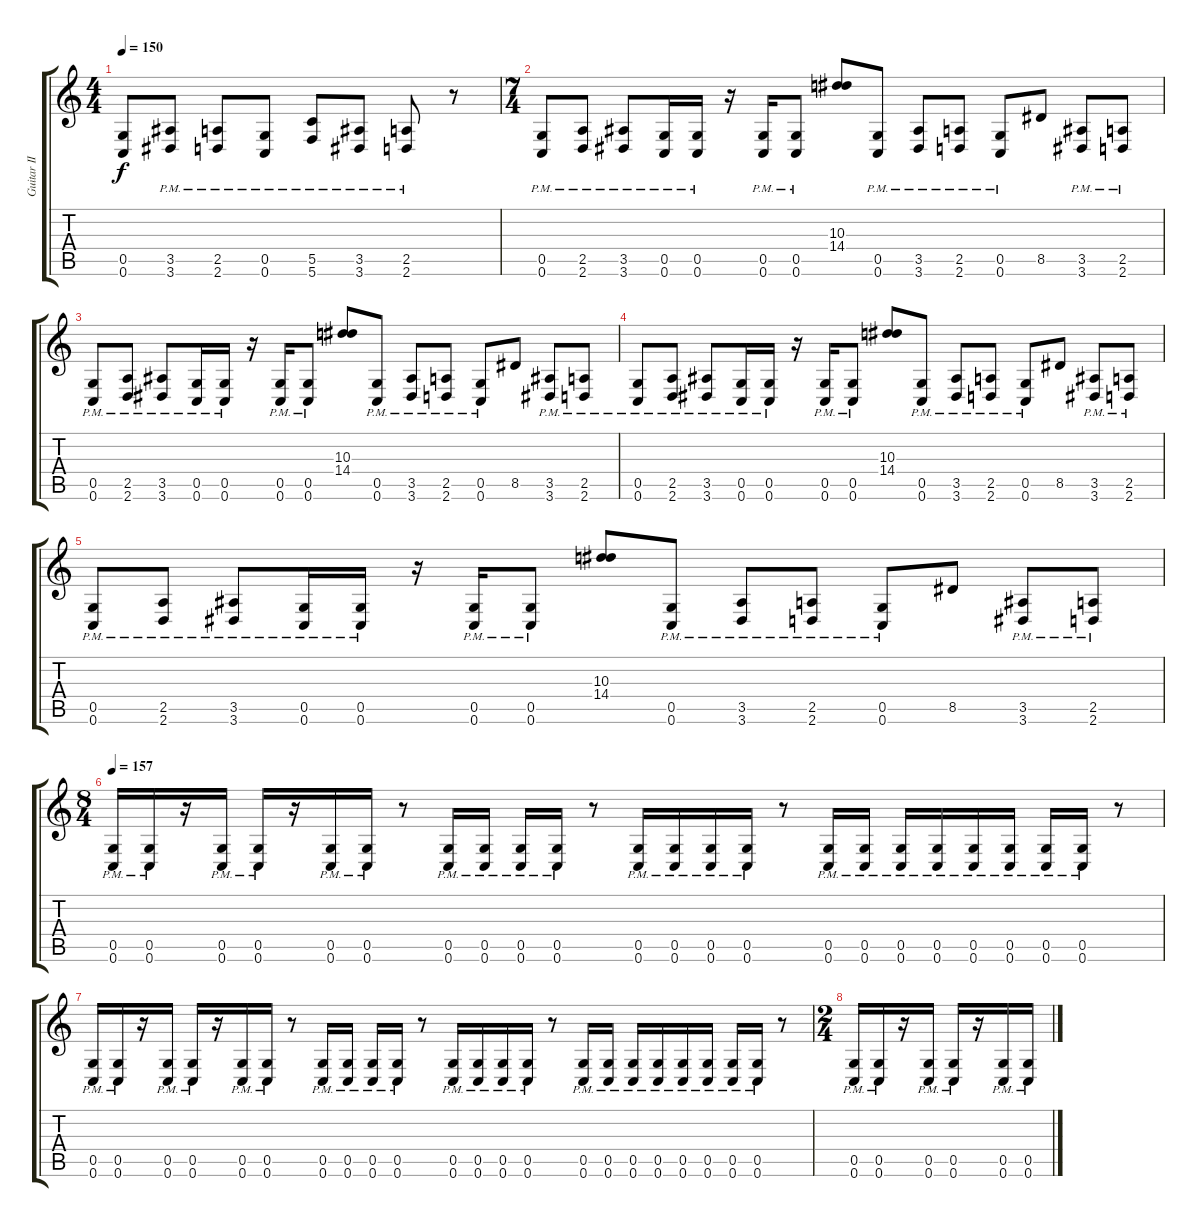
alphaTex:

\track ("Guitar II" "Guitar II") {instrument overdrivenguitar}
\staff {score tabs}
\tuning (D4 A3 F3 C3 G2 C2) {hide}
\ts (4 4)
\tempo 150
\clef g2
\ks c
(0.5 0.6).8{dy f} (3.5{pm} 3.6{pm}).8 (2.5{pm} 2.6{pm}).8 (0.5{pm} 0.6{pm}).8 (5.5{pm} 5.6{pm}).8 (3.5{pm} 3.6{pm}).8 (2.5{pm} 2.6{pm}).8 r.8 |
\ts (7 4)
(0.5{pm} 0.6{pm}).8 (2.5{pm} 2.6{pm}).8 (3.5{pm} 3.6{pm}).8 (0.5{pm} 0.6{pm}).16 (0.5{pm} 0.6{pm}).16 r.16 (0.5{pm} 0.6{pm}).16 (0.5{pm} 0.6{pm}).8 (10.3 14.4).8 (0.5{pm} 0.6{pm}).8 (3.5{pm} 3.6{pm}).8 (2.5{pm} 2.6{pm}).8 (0.5{pm} 0.6{pm}).8 8.5.8 (3.5{pm} 3.6{pm}).8 (2.5{pm} 2.6{pm}).8 |
(0.5{pm} 0.6{pm}).8 (2.5{pm} 2.6{pm}).8 (3.5{pm} 3.6{pm}).8 (0.5{pm} 0.6{pm}).16 (0.5{pm} 0.6{pm}).16 r.16 (0.5{pm} 0.6{pm}).16 (0.5{pm} 0.6{pm}).8 (10.3 14.4).8 (0.5{pm} 0.6{pm}).8 (3.5{pm} 3.6{pm}).8 (2.5{pm} 2.6{pm}).8 (0.5{pm} 0.6{pm}).8 8.5.8 (3.5{pm} 3.6{pm}).8 (2.5{pm} 2.6{pm}).8 |
(0.5{pm} 0.6{pm}).8 (2.5{pm} 2.6{pm}).8 (3.5{pm} 3.6{pm}).8 (0.5{pm} 0.6{pm}).16 (0.5{pm} 0.6{pm}).16 r.16 (0.5{pm} 0.6{pm}).16 (0.5{pm} 0.6{pm}).8 (10.3 14.4).8 (0.5{pm} 0.6{pm}).8 (3.5{pm} 3.6{pm}).8 (2.5{pm} 2.6{pm}).8 (0.5{pm} 0.6{pm}).8 8.5.8 (3.5{pm} 3.6{pm}).8 (2.5{pm} 2.6{pm}).8 |
(0.5{pm} 0.6{pm}).8 (2.5{pm} 2.6{pm}).8 (3.5{pm} 3.6{pm}).8 (0.5{pm} 0.6{pm}).16 (0.5{pm} 0.6{pm}).16 r.16 (0.5{pm} 0.6{pm}).16 (0.5{pm} 0.6{pm}).8 (10.3 14.4).8 (0.5{pm} 0.6{pm}).8 (3.5{pm} 3.6{pm}).8 (2.5{pm} 2.6{pm}).8 (0.5{pm} 0.6{pm}).8 8.5.8 (3.5{pm} 3.6{pm}).8 (2.5{pm} 2.6{pm}).8 |
\ts (8 4)
\tempo 157
(0.5{pm} 0.6{pm}).16 (0.5{pm} 0.6{pm}).16 r.16 (0.5{pm} 0.6{pm}).16 (0.5{pm} 0.6{pm}).16 r.16 (0.5{pm} 0.6{pm}).16 (0.5{pm} 0.6{pm}).16 r.8 (0.5{pm} 0.6{pm}).16 (0.5{pm} 0.6{pm}).16 (0.5{pm} 0.6{pm}).16 (0.5{pm} 0.6{pm}).16 r.8 (0.5{pm} 0.6{pm}).16 (0.5{pm} 0.6{pm}).16 (0.5{pm} 0.6{pm}).16 (0.5{pm} 0.6{pm}).16 r.8 (0.5{pm} 0.6{pm}).16 (0.5{pm} 0.6{pm}).16 (0.5{pm} 0.6{pm}).16 (0.5{pm} 0.6{pm}).16 (0.5{pm} 0.6{pm}).16 (0.5{pm} 0.6{pm}).16 (0.5{pm} 0.6{pm}).16 (0.5{pm} 0.6{pm}).16 r.8 |
(0.5{pm} 0.6{pm}).16 (0.5{pm} 0.6{pm}).16 r.16 (0.5{pm} 0.6{pm}).16 (0.5{pm} 0.6{pm}).16 r.16 (0.5{pm} 0.6{pm}).16 (0.5{pm} 0.6{pm}).16 r.8 (0.5{pm} 0.6{pm}).16 (0.5{pm} 0.6{pm}).16 (0.5{pm} 0.6{pm}).16 (0.5{pm} 0.6{pm}).16 r.8 (0.5{pm} 0.6{pm}).16 (0.5{pm} 0.6{pm}).16 (0.5{pm} 0.6{pm}).16 (0.5{pm} 0.6{pm}).16 r.8 (0.5{pm} 0.6{pm}).16 (0.5{pm} 0.6{pm}).16 (0.5{pm} 0.6{pm}).16 (0.5{pm} 0.6{pm}).16 (0.5{pm} 0.6{pm}).16 (0.5{pm} 0.6{pm}).16 (0.5{pm} 0.6{pm}).16 (0.5{pm} 0.6{pm}).16 r.8 |
\ts (2 4)
(0.5{pm} 0.6{pm}).16 (0.5{pm} 0.6{pm}).16 r.16 (0.5{pm} 0.6{pm}).16 (0.5{pm} 0.6{pm}).16 r.16 (0.5{pm} 0.6{pm}).16 (0.5{pm} 0.6{pm}).16
